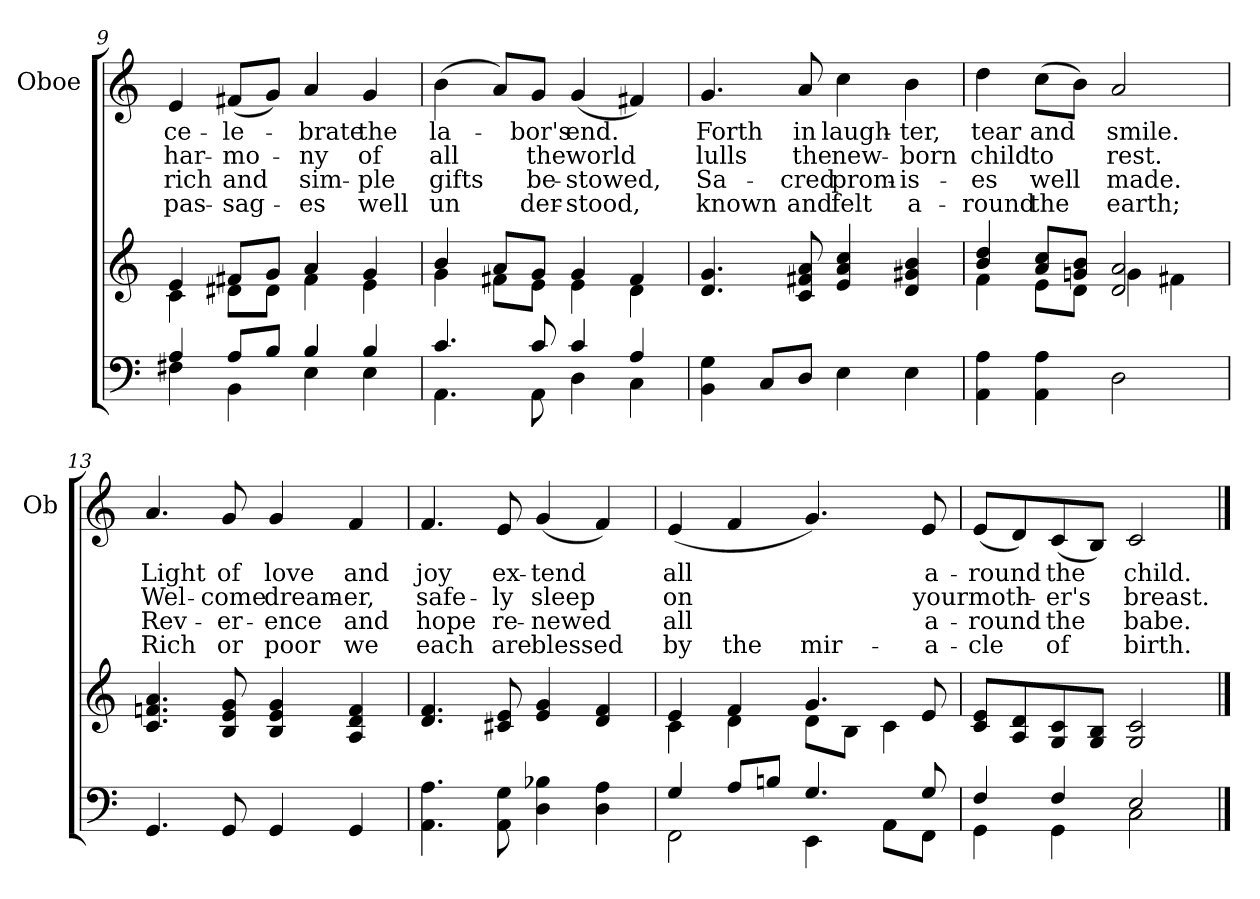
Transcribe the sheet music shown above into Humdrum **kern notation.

**kern	**kern	**kern	**text	**text	**text	**text
*part2	*part2	*part1	*part1	*part1	*part1	*part1
*staff3	*staff2	*staff1	*staff1	*staff1	*staff1	*staff1
*	*	*I"Oboe	*	*	*	*
*	*	*I'Ob	*	*	*	*
!!LO:PB:g=z
*clefF4	*clefG2	*clefG2	*	*	*	*
=9	=9	=9	=9	=9	=9	=9
*^	*^	*	*	*	*	*
4A/	4F#X\	4e/	4c\	4e/	ce-	har-	rich	pas-
8AL	4BB\	8f#XL	8d#XL	(<8f#XL	-le-	-mo-	and	-sag-
8BJ	.	8gJ	8d#J	8gJ)	.	.	.	.
4B/	4E\	4a/	4f#\	4a/	-brate	-ny	sim-	-es
4B/	4E\	4g/	4e\	4g/	the	-of	-ple	well
=10	=10	=10	=10	=10	=10	=10	=10	=10
4.c/	4.AA\	4b/	4g\	(>4b\	la-	all	gifts	un
.	.	8aL	8f#XL	8aL)	.	.	.	.
8c/	8AA\	8gJ	8eJ	8gJ	-bor's	the	be-	-der-
4c/	4D\	4g/	4e\	(<4g/	end.	world	-stowed,	-stood,
4A/	4C\	4f#/	4d\	4f#X/)	.	.	.	.
*v	*v	*	*	*	*	*	*	*
*	*v	*v	*	*	*	*	*
=11	=11	=11	=11	=11	=11	=11
4BB 4G	4.d 4.g	4.g	Forth	lulls	Sa-	known
8CL	.	.	.	.	.	.
8DJ	8c 8f#X 8a	8a	in	the	-cred	and
4E	4e 4a 4cc	4cc	laugh-	new-	prom-	felt
4E	4d 4g#X 4b	4b	-ter,	-born	-is-	a-
=12	=12	=12	=12	=12	=12	=12
*	*^	*	*	*	*	*
4AA 4A	4b 4dd	4f	4dd	tear	child	-es	-round
4AA 4A	8a 8ccL	8eL	(8ccL	and	to	well	the
.	8gn 8bJ	8dJ	8bJ)	.	.	.	.
2D	2d 2a	4g	2a	smile.	rest.	made.	earth;
.	.	4f#X	.	.	.	.	.
*	*v	*v	*	*	*	*	*
!!LO:LB:g=z
=13	=13	=13	=13	=13	=13	=13
4.GG	4.c 4.fn 4.a	4.a	Light	Wel-	Rev-	Rich
8GG	8B 8e 8g	8g	of	-come	-er-	or
4GG	4B 4e 4g	4g	love	dream-	-ence	poor
4GG	4A 4d 4f	4f	and	-er,	and	we
=14	=14	=14	=14	=14	=14	=14
4.AA 4.A	4.d 4.f	4.f	joy	safe-	hope	each
8AA 8G	8c#X 8e	8e	ex-	-ly	re-	are
4D 4B-X	4e 4g	(4g	-tend	sleep	-newed	blessed
4D 4A	4d 4f	4f)	.	.	.	.
=15	=15	=15	=15	=15	=15	=15
*^	*^	*	*	*	*	*
4G	2FF	4e	4c	(4e	all	on	all	by
8AL	.	4f	4d	4f	.	.	.	the
8BnJ	.	.	.	.	.	.	.	.
4.G	4EE	4.g	8dL	4.g)	.	.	.	mir-
.	.	.	8BJ	.	.	.	.	.
.	8AAL	.	4c	.	.	.	.	.
8G	8FFJ	8e	.	8e	a-	your	a-	-a-
*	*	*v	*v	*	*	*	*	*
=16	=16	=16	=16	=16	=16	=16	=16
4F	4GG	8c 8eL	(8eL	-round	moth-	-round	-cle
.	.	8A 8d	8d)	.	.	.	.
4F	4GG	8G 8c	(8c	the	-er's	the	of
.	.	8G 8BJ	8BJ)	.	.	.	.
2E	2C	2G 2c	2c	child.	breast.	babe.	birth.
*v	*v	*	*	*	*	*	*
==	==	==	==	==	==	==
*-	*-	*-	*-	*-	*-	*-
